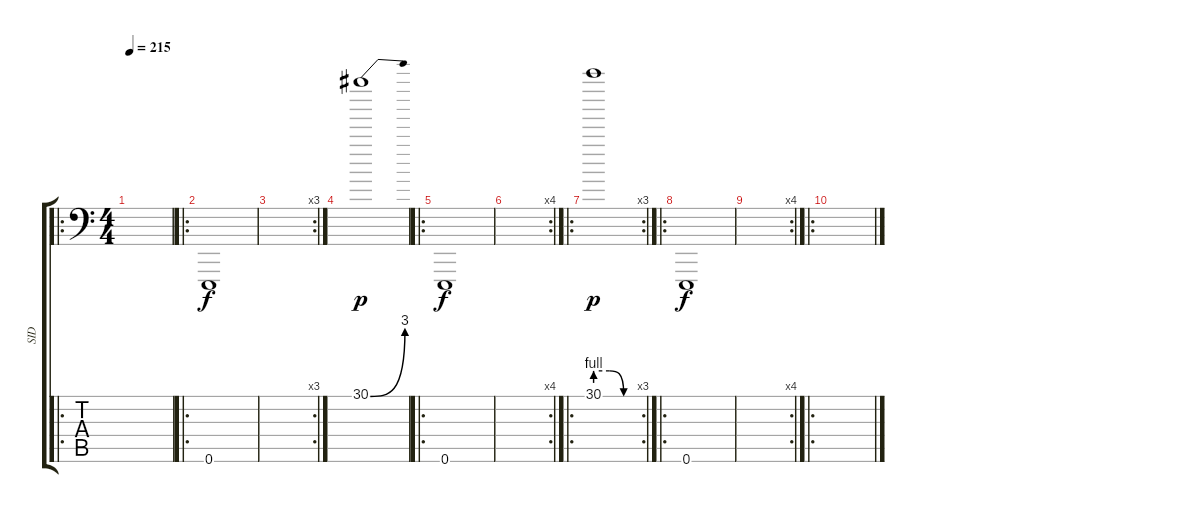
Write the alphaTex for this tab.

\track ("SID" "SID") {instrument distortionguitar}
\staff {score tabs}
\tuning (E4 B3 G3 D3 A2 E0) {hide}
\ro
\ts (4 4)
\tempo 215
\clef f4
\ks c
|
\ro
0.6.1 |
\rc 3
|
30.1{be (bend 0 0 60 12)}.1{dy p} |
\ro
0.6.1{dy f} |
\rc 4
|
\ro
\rc 3
30.1{be (custom 0 4 20 4 40 0 60 0)}.1{dy p} |
\ro
0.6.1{dy f} |
\rc 4
|
\ro
